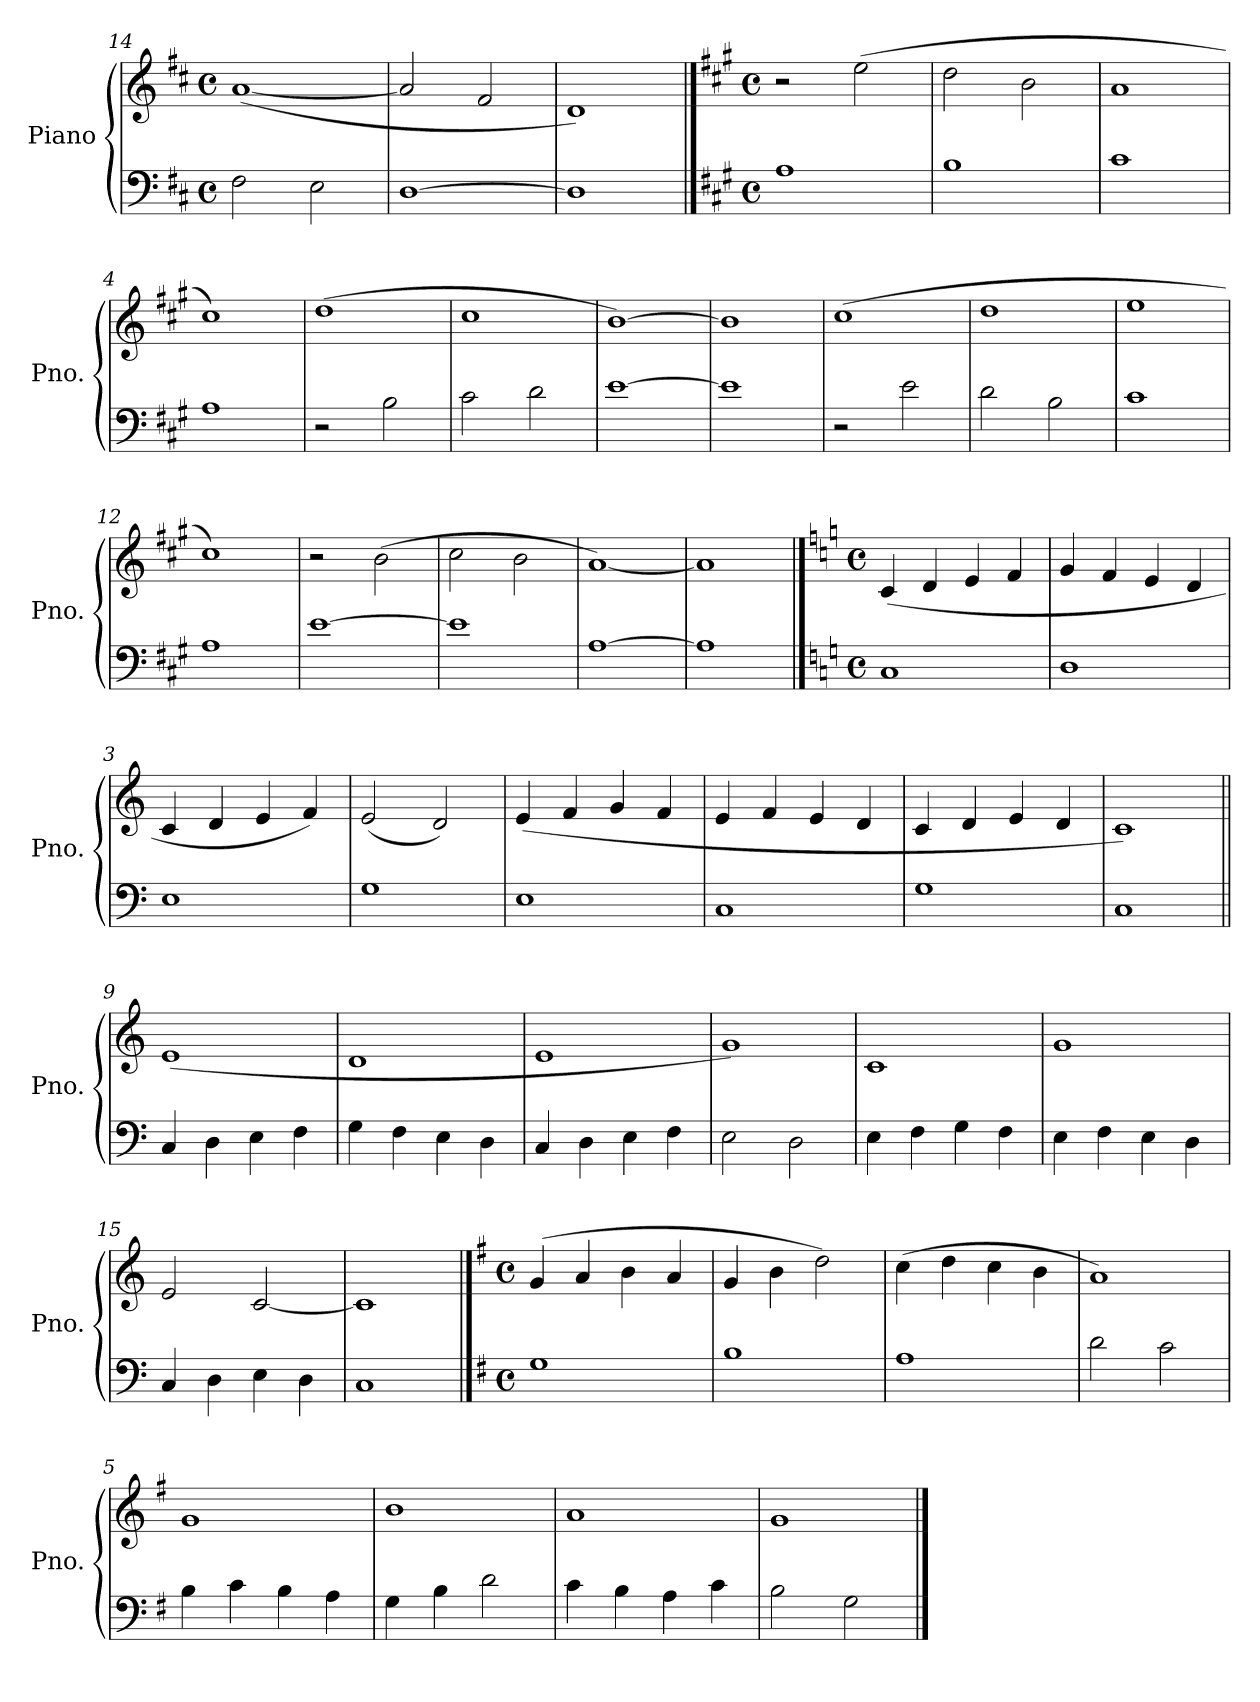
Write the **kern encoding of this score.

**kern	**kern
*part1	*part1
*staff2	*staff1
*I"Piano	*
*I'Pno.	*
*clefF4	*clefG2
*k[f#c#]	*k[f#c#]
*M4/4	*M4/4
*met(c)	*met(c)
=14	=14
2F#\	(>[1a
2E\	.
=15	=15
[1D	2a/]
.	2f#/
=16	=16
1D]	1d)
!!LO:LB:g=z
==1	==1
*k[f#c#g#]	*k[f#c#g#]
*M4/4	*M4/4
*met(c)	*met(c)
1A	2r
.	(>2ee\
=2	=2
1B	2dd\
.	2b\
=3	=3
1c#	1a
=4	=4
1A	1cc#)
=5	=5
2r	(>1dd
2B\	.
=6	=6
2c#\	1cc#
2d\	.
=7	=7
[1e	[1b)
=8	=8
1e]	1b]
!!LO:LB:g=z
=9	=9
2r	(>1cc#
2e\	.
=10	=10
2d\	1dd
2B\	.
=11	=11
1c#	1ee
=12	=12
1A	1cc#)
=13	=13
[1e	2r
.	(>2b\
=14	=14
1e]	2cc#\
.	2b\
=15	=15
[1A	[1a)
=16	=16
1A]	1a]
!!LO:LB:g=z
==1	==1
*k[]	*k[]
*M4/4	*M4/4
*met(c)	*met(c)
1C	(<4c/
.	4d/
.	4e/
.	4f/
=2	=2
1D	4g/
.	4f/
.	4e/
.	4d/
=3	=3
1E	4c/
.	4d/
.	4e/
.	4f/)
=4	=4
1G	(<2e/
.	2d/)
=5	=5
1E	(<4e/
.	4f/
.	4g/
.	4f/
!!LO:LB:g=z
=6	=6
1C	4e/
.	4f/
.	4e/
.	4d/
=7	=7
1G	4c/
.	4d/
.	4e/
.	4d/
=8	=8
1C	1c)
=9||	=9||
4C/	(<1e
4D\	.
4E\	.
4F\	.
=10	=10
4G\	1d
4F\	.
4E\	.
4D\	.
=11	=11
4C/	1e
4D\	.
4E\	.
4F\	.
!!LO:LB:g=z
=12	=12
2E\	1g)
2D\	.
=13	=13
4E\	1c
4F\	.
4G\	.
4F\	.
=14	=14
4E\	1g
4F\	.
4E\	.
4D\	.
=15	=15
4C/	2e/
4D\	.
4E\	[2c/
4D\	.
=16	=16
1C	1c]
!!LO:PB:g=z
==1	==1
*k[f#]	*k[f#]
*M4/4	*M4/4
*met(c)	*met(c)
1G	(>4g/
.	4a/
.	4b\
.	4a/
=2	=2
1B	4g/
.	4b\
.	2dd\)
=3	=3
1A	(>4cc\
.	4dd\
.	4cc\
.	4b\
=4	=4
2d\	1a)
2c\	.
!!LO:LB:g=z
=5	=5
4B\	1g
4c\	.
4B\	.
4A\	.
=6	=6
4G\	1b
4B\	.
2d\	.
=7	=7
4c\	1a
4B\	.
4A\	.
4c\	.
=8	=8
2B\	1g
2G\	.
==	==
*-	*-
